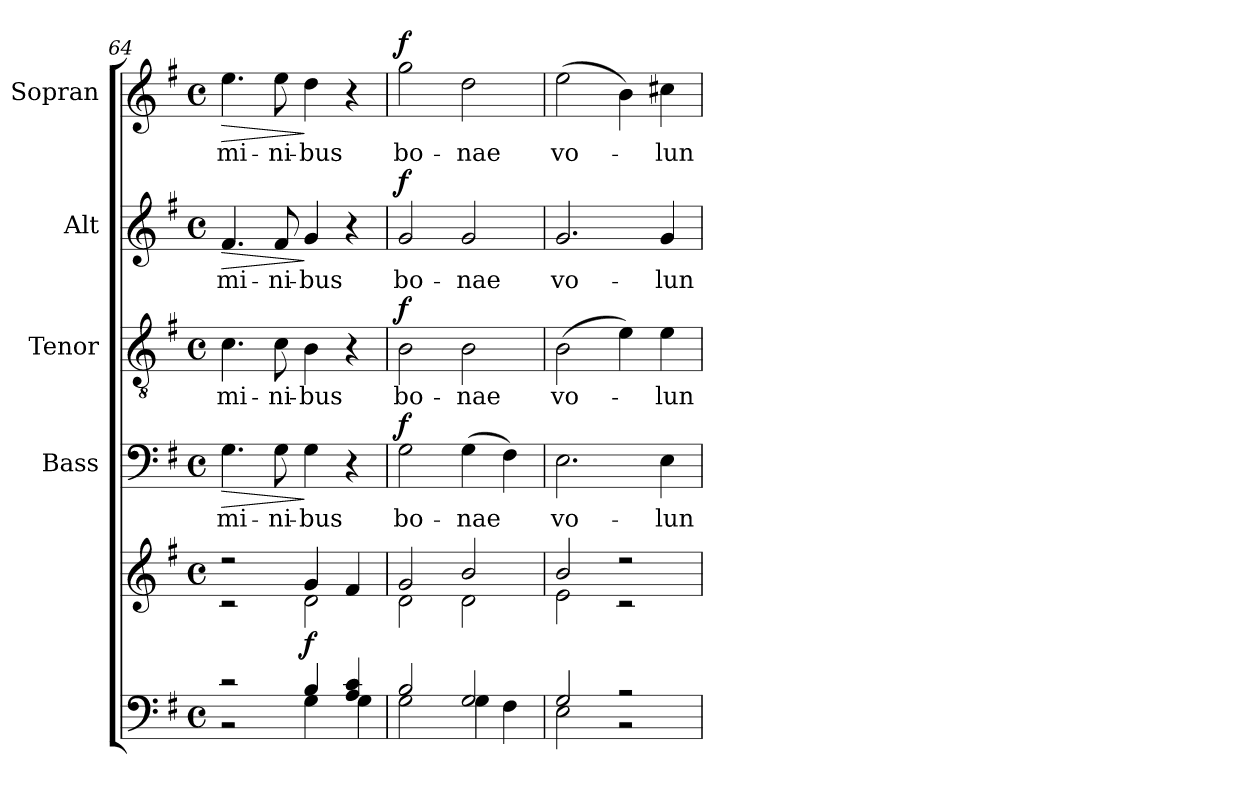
**kern	**kern	**dynam	**kern	**text	**dynam	**kern	**text	**dynam	**kern	**text	**dynam	**kern	**text	**dynam
*part5	*part5	*part5	*part4	*part4	*part4	*part3	*part3	*part3	*part2	*part2	*part2	*part1	*part1	*part1
*staff6	*staff5	*staff5/6	*staff4	*staff4	*staff4	*staff3	*staff3	*staff3	*staff2	*staff2	*staff2	*staff1	*staff1	*staff1
*	*	*	*I"Bass	*	*	*I"Tenor	*	*	*I"Alt	*	*	*I"Sopran	*	*
*	*	*	*I'B.	*	*	*I'T.	*	*	*I'A.	*	*	*I'S.	*	*
!!LO:LB:g=z
*clefF4	*clefG2	*	*clefF4	*	*	*clefGv2	*	*	*clefG2	*	*	*clefG2	*	*
*k[f#]	*k[f#]	*	*k[f#]	*	*	*k[f#]	*	*	*k[f#]	*	*	*k[f#]	*	*
*G:	*G:	*	*G:	*	*	*G:	*	*	*G:	*	*	*G:	*	*
*M4/4	*M4/4	*	*M4/4	*	*	*M4/4	*	*	*M4/4	*	*	*M4/4	*	*
*met(c)	*met(c)	*	*met(c)	*	*	*met(c)	*	*	*met(c)	*	*	*met(c)	*	*
=64	=64	=64	=64	=64	=64	=64	=64	=64	=64	=64	=64	=64	=64	=64
*^	*^	*	*	*	*	*	*	*	*	*	*	*	*	*
!	!	!	!	!	!	!LO:LY:b	!LO:HP:b	!	!LO:LY:b	!	!	!LO:LY:b	!LO:HP:b	!	!LO:LY:b	!LO:HP:b
2r	2r	2r	2r	.	4.G\	-mi-	>	4.c\	-mi-	.	4.f#/	-mi-	>	4.ee\	-mi-	>
!	!	!	!	!	!	!LO:LY:b	!	!	!LO:LY:b	!	!	!LO:LY:b	!	!	!LO:LY:b	!
.	.	.	.	.	8G\	-ni-	.	8c\	-ni-	.	8f#/	-ni-	.	8ee\	-ni-	.
!	!	!	!	!LO:DY:b	!	!LO:LY:b	!	!	!LO:LY:b	!	!	!LO:LY:b	!	!	!LO:LY:b	!
4B/	4G\	4g/	2d\	f	4G\	-bus	]	4B\	-bus	.	4g/	-bus	]	4dd\	-bus	]
4A/ 4c/	4G\	4f#/	.	.	4r	.	.	4r	.	.	4r	.	.	4r	.	.
=65	=65	=65	=65	=65	=65	=65	=65	=65	=65	=65	=65	=65	=65	=65	=65	=65
!	!	!	!	!	!	!LO:LY:b	!LO:DY:a	!	!LO:LY:b	!LO:DY:a	!	!LO:LY:b	!LO:DY:a	!	!LO:LY:b	!LO:DY:a
2B/	2G\	2g/	2d\	.	2G\	bo-	f	2B\	bo-	f	2g/	bo-	f	2gg\	bo-	f
!	!	!	!	!	!	!LO:LY:b	!	!	!LO:LY:b	!	!	!LO:LY:b	!	!	!LO:LY:b	!
2G/	4G\	2b/	2d\	.	(>4G\	-nae	.	2B\	-nae	.	2g/	-nae	.	2dd\	-nae	.
.	4F#\	.	.	.	4F#\)	.	.	.	.	.	.	.	.	.	.	.
=66	=66	=66	=66	=66	=66	=66	=66	=66	=66	=66	=66	=66	=66	=66	=66	=66
!	!	!	!	!	!	!LO:LY:b	!	!	!LO:LY:b	!	!	!LO:LY:b	!	!	!LO:LY:b	!
2G/	2E\	2b/	2e\	.	2.E\	vo-	.	(>2B\	vo-	.	2.g/	vo-	.	(>2ee\	vo-	.
2r	2r	2r	2r	.	.	.	.	4e\)	.	.	.	.	.	4b\)	.	.
!	!	!	!	!	!	!LO:LY:b	!	!	!LO:LY:b	!	!	!LO:LY:b	!	!	!LO:LY:b	!
.	.	.	.	.	4E\	-lun-	.	4e\	-lun-	.	4g/	-lun-	.	4cc#X\	-lun-	.
*v	*v	*	*	*	*	*	*	*	*	*	*	*	*	*	*	*
*	*v	*v	*	*	*	*	*	*	*	*	*	*	*	*	*
=	=	=	=	=	=	=	=	=	=	=	=	=	=	=
*-	*-	*-	*-	*-	*-	*-	*-	*-	*-	*-	*-	*-	*-	*-
